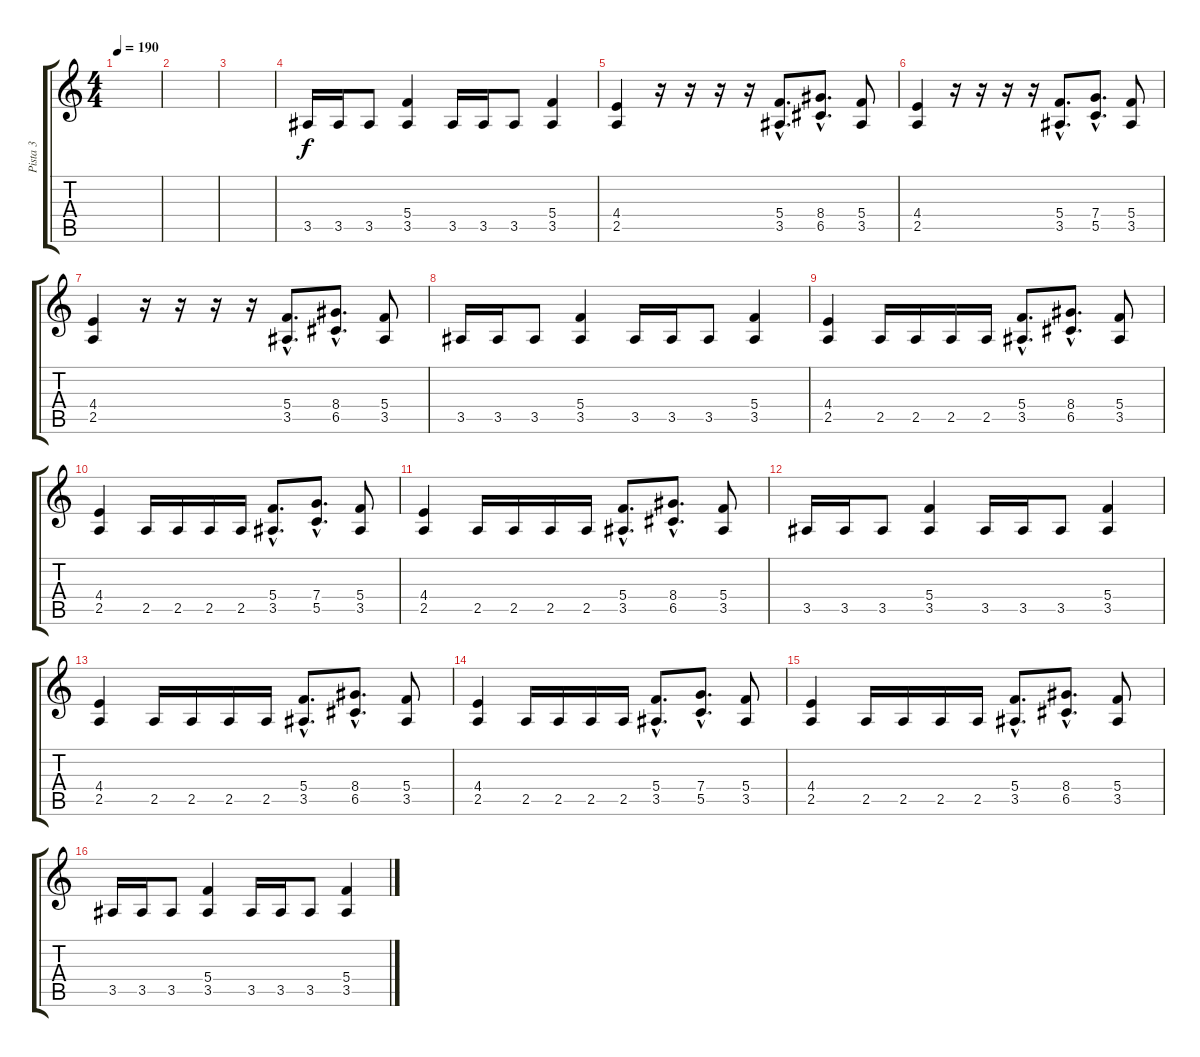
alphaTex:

\track ("Pista 3" "Pista 3") {instrument overdrivenguitar}
\staff {score tabs}
\tuning (D4 A3 F3 C3 G2 D2) {hide}
\ts (4 4)
\tempo 190
\clef g2
\ks c
|
|
|
3.5.16 3.5.16 3.5.8 (5.4 3.5).4 3.5.16 3.5.16 3.5.8 (5.4 3.5).4 |
(4.4 2.5).4 r.16 r.16 r.16 r.16 (5.4{hac} 3.5{hac}).8{d} (8.4{hac} 6.5{hac}).8{d} (5.4 3.5).8 |
(4.4 2.5).4 r.16 r.16 r.16 r.16 (5.4{hac} 3.5{hac}).8{d} (7.4{hac} 5.5{hac}).8{d} (5.4 3.5).8 |
(4.4 2.5).4 r.16 r.16 r.16 r.16 (5.4{hac} 3.5{hac}).8{d} (8.4{hac} 6.5{hac}).8{d} (5.4 3.5).8 |
3.5.16 3.5.16 3.5.8 (5.4 3.5).4 3.5.16 3.5.16 3.5.8 (5.4 3.5).4 |
(4.4 2.5).4 2.5.16 2.5.16 2.5.16 2.5.16 (5.4{hac} 3.5{hac}).8{d} (8.4{hac} 6.5{hac}).8{d} (5.4 3.5).8 |
(4.4 2.5).4 2.5.16 2.5.16 2.5.16 2.5.16 (5.4{hac} 3.5{hac}).8{d} (7.4{hac} 5.5{hac}).8{d} (5.4 3.5).8 |
(4.4 2.5).4 2.5.16 2.5.16 2.5.16 2.5.16 (5.4{hac} 3.5{hac}).8{d} (8.4{hac} 6.5{hac}).8{d} (5.4 3.5).8 |
3.5.16 3.5.16 3.5.8 (5.4 3.5).4 3.5.16 3.5.16 3.5.8 (5.4 3.5).4 |
(4.4 2.5).4 2.5.16 2.5.16 2.5.16 2.5.16 (5.4{hac} 3.5{hac}).8{d} (8.4{hac} 6.5{hac}).8{d} (5.4 3.5).8 |
(4.4 2.5).4 2.5.16 2.5.16 2.5.16 2.5.16 (5.4{hac} 3.5{hac}).8{d} (7.4{hac} 5.5{hac}).8{d} (5.4 3.5).8 |
(4.4 2.5).4 2.5.16 2.5.16 2.5.16 2.5.16 (5.4{hac} 3.5{hac}).8{d} (8.4{hac} 6.5{hac}).8{d} (5.4 3.5).8 |
3.5.16 3.5.16 3.5.8 (5.4 3.5).4 3.5.16 3.5.16 3.5.8 (5.4 3.5).4
